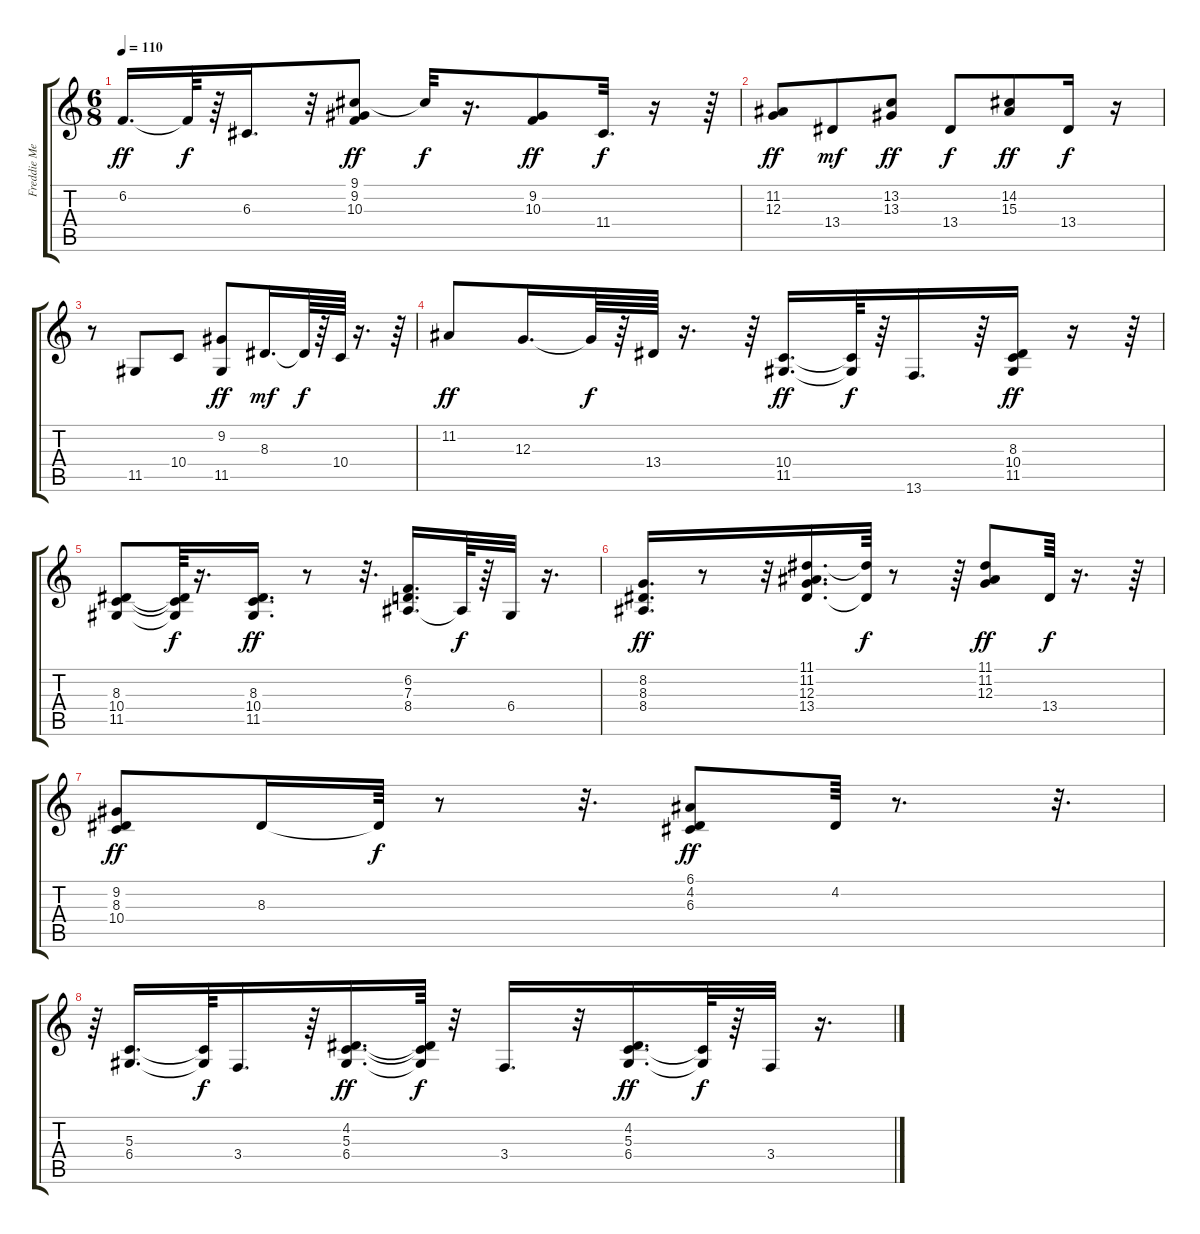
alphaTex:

\track ("Freddie Mercury Main Piano" "Freddie Me") {instrument acousticgrandpiano}
\staff {score tabs}
\tuning (E4 B3 G3 D3 A2 E2) {hide}
\ts (6 8)
\tempo 110
\clef g2
\ks c
6.2.16{d dy ff} 6.2{t}.64{dy f} r.64 6.3.16{d} r.32 (9.1 9.2 10.3).8{dy ff} 9.1{t}.32{dy f} r.16{d} (9.2 10.3).8{dy ff} 11.4.32{d dy f} r.16 r.64 |
(11.2 12.3).8{dy ff} 13.4.8{dy mf} (13.2 13.3).8{dy ff} 13.4.8{dy f} (14.2 15.3).8{dy ff} 13.4.16{dy f} r.16 |
r.8 11.5.8 10.4.8 (9.2 11.5).8{dy ff} 8.3.16{d dy mf} 8.3{t}.64{dy f} r.64 10.4.64 r.16{d} r.64 |
11.2.8{dy ff} 12.3.16{d} 12.3{t}.64{dy f} r.64 13.4.64 r.16{d} r.64 (10.4 11.5).16{d dy ff} (10.4{t} 11.5{t}).64{dy f} r.64 13.6.16{d} r.64 (8.3 10.4 11.5).16{dy ff} r.16 r.64 |
(8.3 10.4 11.5).8 (8.3{t} 10.4{t} 11.5{t}).64{dy f} r.16{d} (8.3 10.4 11.5).16{d dy ff} r.8 r.32{d} (6.2 7.3 8.4).16{d} 8.4{t}.64{dy f} r.64 6.4.32 r.16{d} |
(8.2 8.3 8.4).16{d dy ff} r.8 r.32 (11.1 11.2 12.3 13.4).16{d} (11.1{t} 13.4{t}).64{dy f} r.8 r.64 (11.1 11.2 12.3).8{dy ff} 13.4.64{dy f} r.16{d} r.64 |
(9.2 8.3 10.4).8{dy ff} 8.3.16 8.3{t}.64{dy f} r.8 r.32{d} (6.1 4.2 6.3).8{dy ff} 4.2.64 r.8{d} r.32{d} |
r.64 (5.3 6.4).16{d} (5.3{t} 6.4{t}).64{dy f} 3.4.16{d} r.64 (4.2 5.3 6.4).16{d dy ff} (4.2{t} 5.3{t} 6.4{t}).64{dy f} r.32 3.4.16{d} r.32 (4.2 5.3 6.4).16{d dy ff} (5.3{t} 6.4{t}).64{dy f} r.64 3.4.32 r.16{d}
